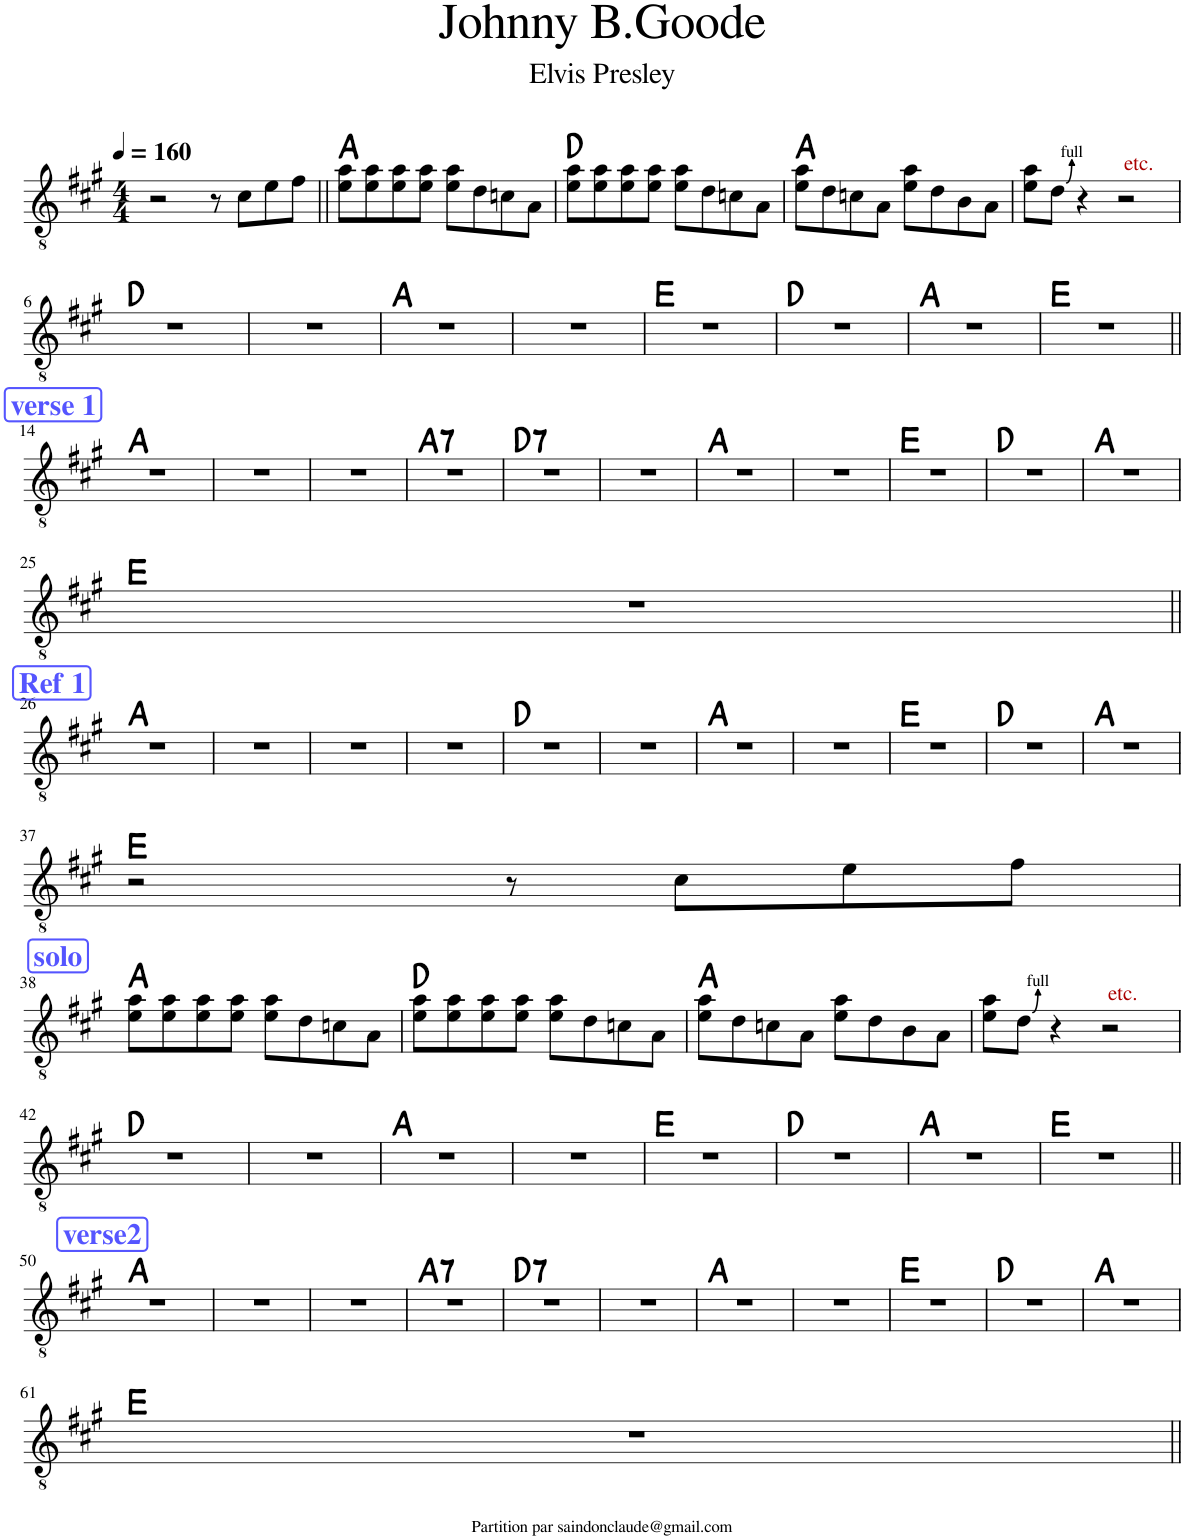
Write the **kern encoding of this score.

**kern	**harte
*part1	*part1
*staff1	*
*I"Classical Guitar	*
*I'Guit.	*
*clefGv2	*
*k[f#c#g#]	*
*M4/4	*
*MM160	*
=1	=1
2r	.
8r	.
8c#\L	.
8e\	.
8f#\J	.
=2||	=2||
8e\ 8a\L	A:maj
8e\ 8a\	.
8e\ 8a\	.
8e\ 8a\J	.
8e\ 8a\L	.
8d\	.
8cn\	.
8A\J	.
=3	=3
8e\ 8a\L	D:maj
8e\ 8a\	.
8e\ 8a\	.
8e\ 8a\J	.
8e\ 8a\L	.
8d\	.
8cn\	.
8A\J	.
=4	=4
8e\ 8a\L	A:maj
8d\	.
8cn\	.
8A\J	.
8e\ 8a\L	.
8d\	.
8B\	.
8A\J	.
=5	=5
8e\ 8a\L	.
8d\J	.
4r	.
!LO:TX:a:color=#AA0000:t=etc.	!
2r	.
!!LO:LB:g=z
=6	=6
1r	D:maj
=7	=7
1r	.
=8	=8
1r	A:maj
=9	=9
1r	.
=10	=10
1r	E:maj
=11	=11
1r	D:maj
=12	=12
1r	A:maj
=13	=13
1r	E:maj
!!LO:LB:g=z
!!LO:REH:place=s1:a:B:cj:color=#5555FF:fs=14:t=verse 1
=14||	=14||
1r	A:maj
=15	=15
1r	.
=16	=16
1r	.
=17	=17
!	!LO:H:kt=7
1r	A:7
=18	=18
!	!LO:H:kt=7
1r	D:7
=19	=19
1r	.
=20	=20
1r	A:maj
=21	=21
1r	.
=22	=22
1r	E:maj
=23	=23
1r	D:maj
=24	=24
1r	A:maj
!!LO:LB:g=z
=25	=25
1r	E:maj
!!LO:LB:g=z
!!LO:REH:place=s1:a:B:cj:color=#5555FF:fs=14:t=Ref 1
=26||	=26||
1r	A:maj
=27	=27
1r	.
=28	=28
1r	.
=29	=29
1r	.
=30	=30
1r	D:maj
=31	=31
1r	.
=32	=32
1r	A:maj
=33	=33
1r	.
=34	=34
1r	E:maj
=35	=35
1r	D:maj
=36	=36
1r	A:maj
!!LO:LB:g=z
=37	=37
2r	E:maj
8r	.
8c#\L	.
8e\	.
8f#\J	.
!!LO:LB:g=z
!!LO:REH:place=s1:a:B:cj:color=#5555FF:fs=14:t=solo
=38	=38
8e\ 8a\L	A:maj
8e\ 8a\	.
8e\ 8a\	.
8e\ 8a\J	.
8e\ 8a\L	.
8d\	.
8cn\	.
8A\J	.
=39	=39
8e\ 8a\L	D:maj
8e\ 8a\	.
8e\ 8a\	.
8e\ 8a\J	.
8e\ 8a\L	.
8d\	.
8cn\	.
8A\J	.
=40	=40
8e\ 8a\L	A:maj
8d\	.
8cn\	.
8A\J	.
8e\ 8a\L	.
8d\	.
8B\	.
8A\J	.
=41	=41
8e\ 8a\L	.
8d\J	.
4r	.
!LO:TX:a:color=#AA0000:t=etc.	!
2r	.
!!LO:LB:g=z
=42	=42
1r	D:maj
=43	=43
1r	.
=44	=44
1r	A:maj
=45	=45
1r	.
=46	=46
1r	E:maj
=47	=47
1r	D:maj
=48	=48
1r	A:maj
=49	=49
1r	E:maj
!!LO:LB:g=z
!!LO:REH:place=s1:a:B:cj:color=#5555FF:fs=14:t=verse2
=50||	=50||
1r	A:maj
=51	=51
1r	.
=52	=52
1r	.
=53	=53
!	!LO:H:kt=7
1r	A:7
=54	=54
!	!LO:H:kt=7
1r	D:7
=55	=55
1r	.
=56	=56
1r	A:maj
=57	=57
1r	.
=58	=58
1r	E:maj
=59	=59
1r	D:maj
=60	=60
1r	A:maj
!!LO:LB:g=z
=61	=61
1r	E:maj
=||	=||
*-	*-
